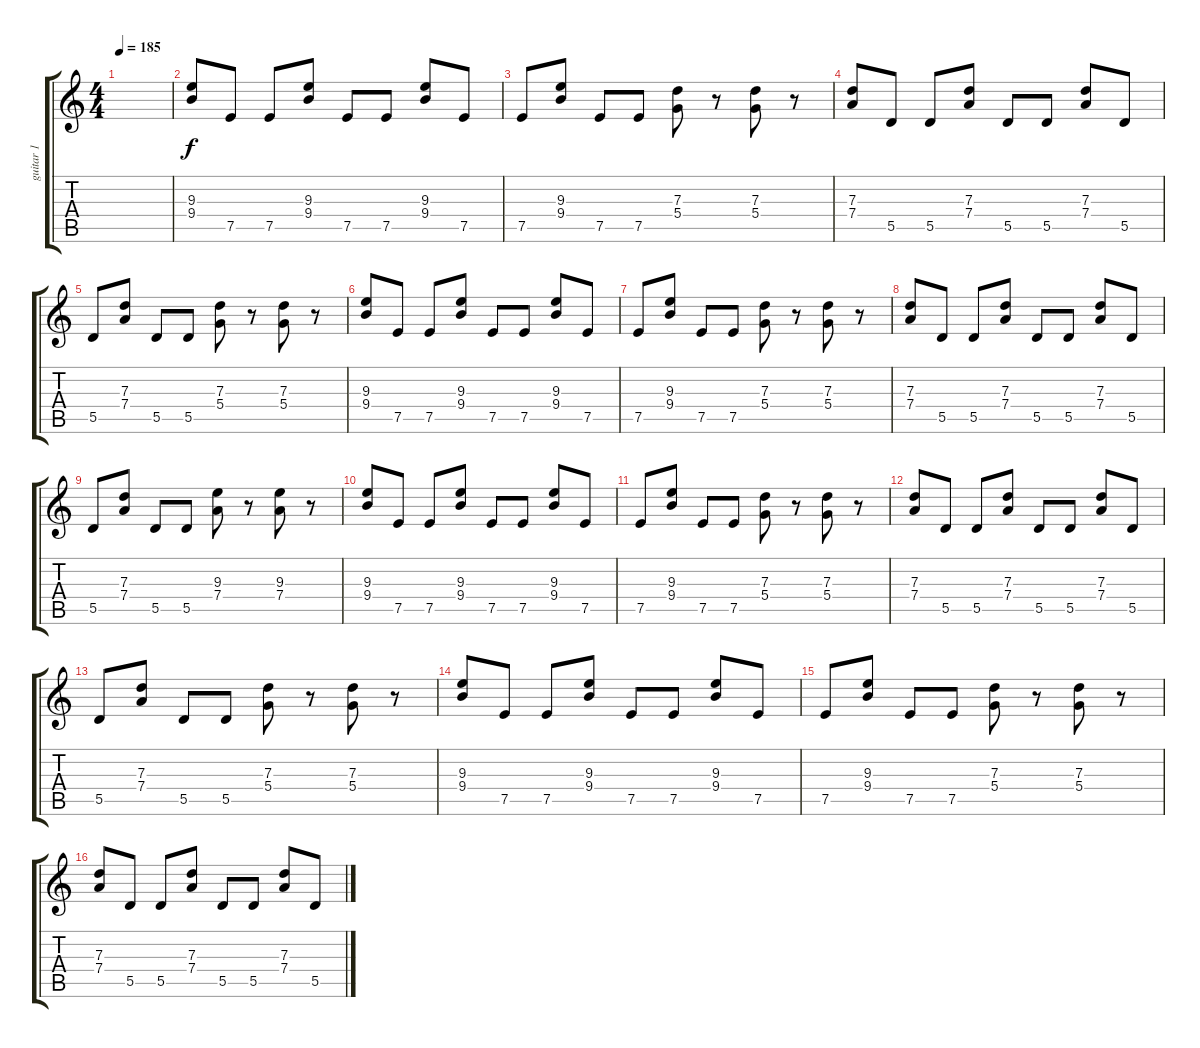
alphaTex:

\track ("guitar 1" "guitar 1") {solo instrument distortionguitar}
\staff {score tabs}
\tuning (E4 B3 G3 D3 A2 E2) {hide}
\ts (4 4)
\tempo 185
\clef g2
\ks c
|
(9.3 9.4).8 7.5.8 7.5.8 (9.3 9.4).8 7.5.8 7.5.8 (9.3 9.4).8 7.5.8 |
7.5.8 (9.3 9.4).8 7.5.8 7.5.8 (7.3 5.4).8 r.8 (7.3 5.4).8 r.8 |
(7.3 7.4).8 5.5.8 5.5.8 (7.3 7.4).8 5.5.8 5.5.8 (7.3 7.4).8 5.5.8 |
5.5.8 (7.3 7.4).8 5.5.8 5.5.8 (7.3 5.4).8 r.8 (7.3 5.4).8 r.8 |
(9.3 9.4).8 7.5.8 7.5.8 (9.3 9.4).8 7.5.8 7.5.8 (9.3 9.4).8 7.5.8 |
7.5.8 (9.3 9.4).8 7.5.8 7.5.8 (7.3 5.4).8 r.8 (7.3 5.4).8 r.8 |
(7.3 7.4).8 5.5.8 5.5.8 (7.3 7.4).8 5.5.8 5.5.8 (7.3 7.4).8 5.5.8 |
5.5.8 (7.3 7.4).8 5.5.8 5.5.8 (9.3 7.4).8 r.8 (9.3 7.4).8 r.8 |
(9.3 9.4).8{volume 10} 7.5.8 7.5.8 (9.3 9.4).8 7.5.8 7.5.8 (9.3 9.4).8 7.5.8 |
7.5.8 (9.3 9.4).8 7.5.8 7.5.8 (7.3 5.4).8 r.8 (7.3 5.4).8 r.8 |
(7.3 7.4).8 5.5.8 5.5.8 (7.3 7.4).8 5.5.8 5.5.8 (7.3 7.4).8 5.5.8 |
5.5.8 (7.3 7.4).8 5.5.8 5.5.8 (7.3 5.4).8 r.8 (7.3 5.4).8 r.8 |
(9.3 9.4).8 7.5.8 7.5.8 (9.3 9.4).8 7.5.8 7.5.8 (9.3 9.4).8 7.5.8 |
7.5.8 (9.3 9.4).8 7.5.8 7.5.8 (7.3 5.4).8 r.8 (7.3 5.4).8 r.8 |
(7.3 7.4).8 5.5.8 5.5.8 (7.3 7.4).8 5.5.8 5.5.8 (7.3 7.4).8 5.5.8
